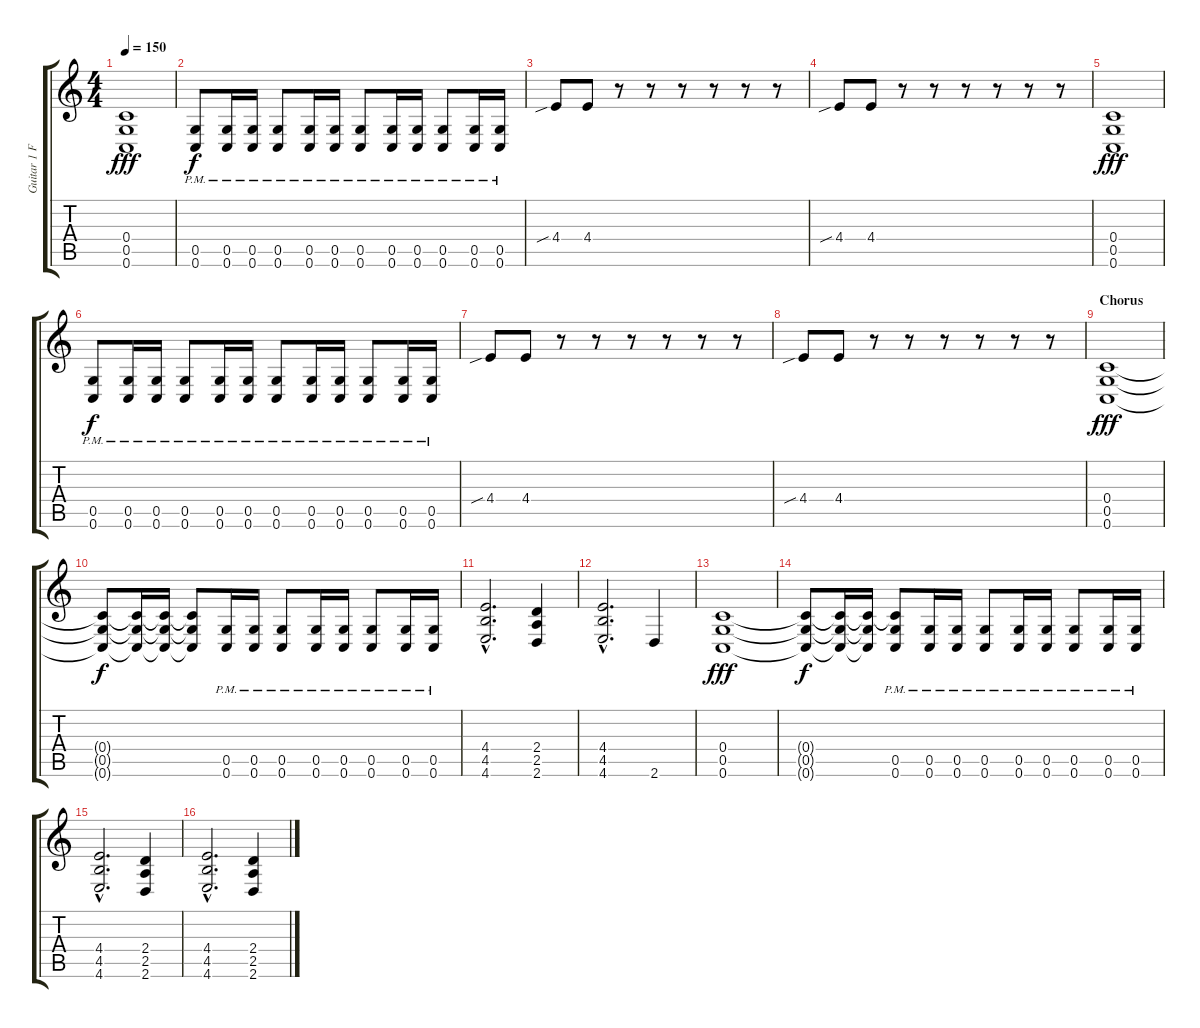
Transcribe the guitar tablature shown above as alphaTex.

\track ("Guitar 1 FX" "Guitar 1 F") {instrument distortionguitar}
\staff {score tabs}
\tuning (D4 A3 F3 C3 G2 C2) {hide}
\ts (4 4)
\tempo 150
\clef g2
\ks c
(0.4 0.5 0.6).1{dy fff} |
(0.5{pm} 0.6{pm}).8{dy f} (0.5{pm} 0.6{pm}).16 (0.5{pm} 0.6{pm}).16 (0.5{pm} 0.6{pm}).8 (0.5{pm} 0.6{pm}).16 (0.5{pm} 0.6{pm}).16 (0.5{pm} 0.6{pm}).8 (0.5{pm} 0.6{pm}).16 (0.5{pm} 0.6{pm}).16 (0.5{pm} 0.6{pm}).8 (0.5{pm} 0.6{pm}).16 (0.5{pm} 0.6{pm}).16 |
4.4{sib}.8 4.4.8 r.8 r.8 r.8 r.8 r.8 r.8 |
4.4{sib}.8 4.4.8 r.8 r.8 r.8 r.8 r.8 r.8 |
(0.4 0.5 0.6).1{dy fff} |
(0.5{pm} 0.6{pm}).8{dy f} (0.5{pm} 0.6{pm}).16 (0.5{pm} 0.6{pm}).16 (0.5{pm} 0.6{pm}).8 (0.5{pm} 0.6{pm}).16 (0.5{pm} 0.6{pm}).16 (0.5{pm} 0.6{pm}).8 (0.5{pm} 0.6{pm}).16 (0.5{pm} 0.6{pm}).16 (0.5{pm} 0.6{pm}).8 (0.5{pm} 0.6{pm}).16 (0.5{pm} 0.6{pm}).16 |
4.4{sib}.8 4.4.8 r.8 r.8 r.8 r.8 r.8 r.8 |
4.4{sib}.8 4.4.8 r.8 r.8 r.8 r.8 r.8 r.8 |
\section ("" "Chorus")
(0.4 0.5 0.6).1{dy fff volume 11} |
(0.4{t} 0.5{t} 0.6{t}).8{dy f} (0.4{t} 0.5{t} 0.6{t}).16 (0.4{t} 0.5{t} 0.6{t}).16 (0.4{t} 0.5{t} 0.6{t}).8 (0.5{pm} 0.6{pm}).16 (0.5{pm} 0.6{pm}).16 (0.5{pm} 0.6{pm}).8 (0.5{pm} 0.6{pm}).16 (0.5{pm} 0.6{pm}).16 (0.5{pm} 0.6{pm}).8 (0.5{pm} 0.6{pm}).16 (0.5{pm} 0.6{pm}).16 |
(4.4{hac} 4.5{hac} 4.6{hac}).2{d} (2.4 2.5 2.6).4 |
(4.4{hac} 4.5{hac} 4.6{hac}).2{d} 2.6.4 |
(0.4 0.5 0.6).1{dy fff volume 11} |
(0.4{t} 0.5{t} 0.6{t}).8{dy f} (0.4{t} 0.5{t} 0.6{t}).16 (0.4{t} 0.5{t} 0.6{t}).16 (0.4{t} 0.5{pm} 0.6{pm}).8 (0.5{pm} 0.6{pm}).16 (0.5{pm} 0.6{pm}).16 (0.5{pm} 0.6{pm}).8 (0.5{pm} 0.6{pm}).16 (0.5{pm} 0.6{pm}).16 (0.5{pm} 0.6{pm}).8 (0.5{pm} 0.6{pm}).16 (0.5{pm} 0.6{pm}).16 |
(4.4{hac} 4.5{hac} 4.6{hac}).2{d} (2.4 2.5 2.6).4 |
(4.4{hac} 4.5{hac} 4.6{hac}).2{d} (2.4 2.5 2.6).4
